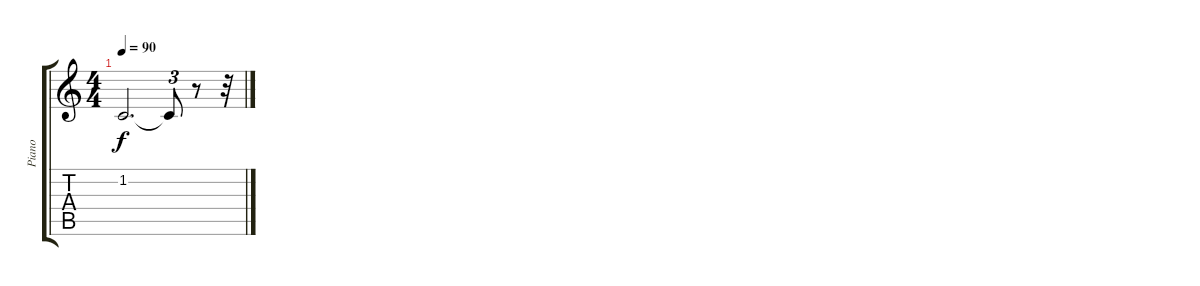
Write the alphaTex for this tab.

\track ("Piano            " "Piano     ") {instrument brightacousticpiano}
\staff {score tabs}
\tuning (E4 B3 G3 D3 A2 E2) {hide}
\ts (4 4)
\tempo 90
\clef g2
\ks c
1.2{t}.2{d dy f} 1.2{t}.8{tu (3 2)} r.8 r.32
